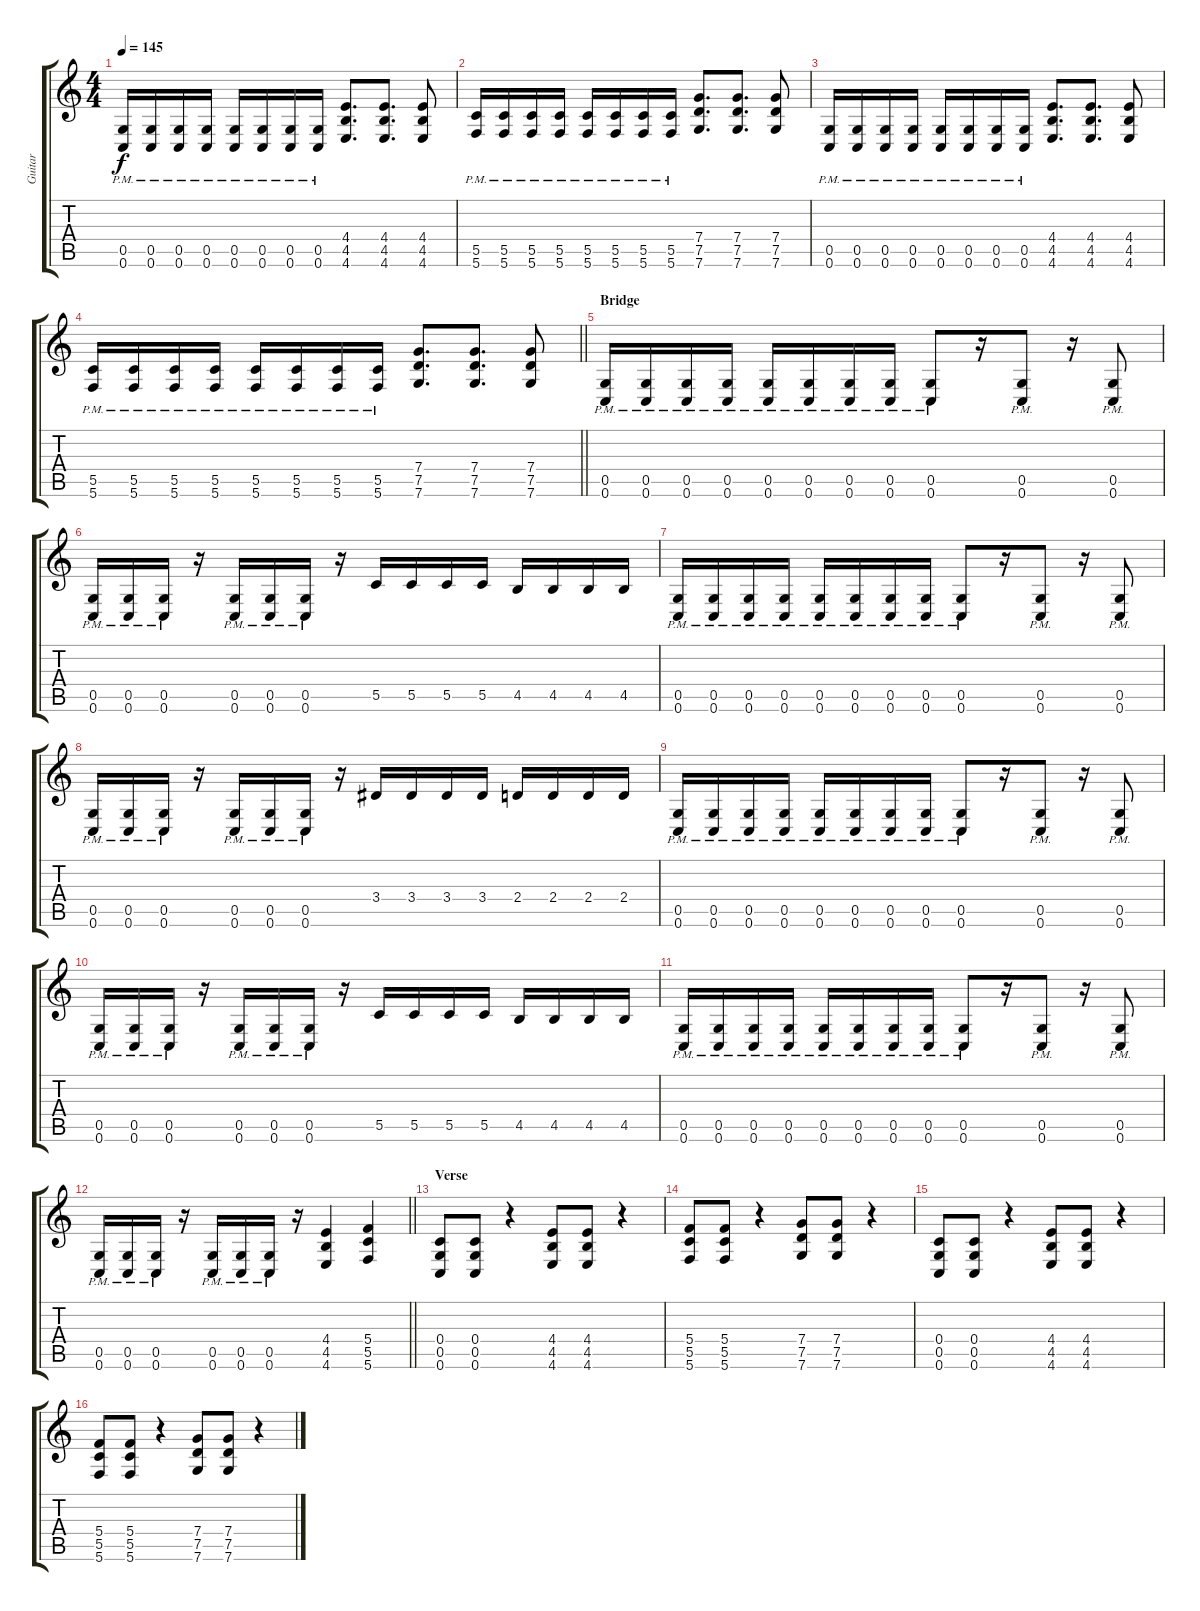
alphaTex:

\track ("Guitar" "Guitar") {instrument overdrivenguitar}
\staff {score tabs}
\tuning (D4 A3 F3 C3 G2 C2) {hide}
\ts (4 4)
\tempo 145
\clef g2
\ks c
(0.5{pm} 0.6{pm}).16{dy f} (0.5{pm} 0.6{pm}).16 (0.5{pm} 0.6{pm}).16 (0.5{pm} 0.6{pm}).16 (0.5{pm} 0.6{pm}).16 (0.5{pm} 0.6{pm}).16 (0.5{pm} 0.6{pm}).16 (0.5{pm} 0.6{pm}).16 (4.4 4.5 4.6).8{d} (4.4 4.5 4.6).8{d} (4.4 4.5 4.6).8 |
(5.5{pm} 5.6{pm}).16 (5.5{pm} 5.6{pm}).16 (5.5{pm} 5.6{pm}).16 (5.5{pm} 5.6{pm}).16 (5.5{pm} 5.6{pm}).16 (5.5{pm} 5.6{pm}).16 (5.5{pm} 5.6{pm}).16 (5.5{pm} 5.6{pm}).16 (7.4 7.5 7.6).8{d} (7.4 7.5 7.6).8{d} (7.4 7.5 7.6).8 |
(0.5{pm} 0.6{pm}).16 (0.5{pm} 0.6{pm}).16 (0.5{pm} 0.6{pm}).16 (0.5{pm} 0.6{pm}).16 (0.5{pm} 0.6{pm}).16 (0.5{pm} 0.6{pm}).16 (0.5{pm} 0.6{pm}).16 (0.5{pm} 0.6{pm}).16 (4.4 4.5 4.6).8{d} (4.4 4.5 4.6).8{d} (4.4 4.5 4.6).8 |
\barLineRight lightlight
(5.5{pm} 5.6{pm}).16 (5.5{pm} 5.6{pm}).16 (5.5{pm} 5.6{pm}).16 (5.5{pm} 5.6{pm}).16 (5.5{pm} 5.6{pm}).16 (5.5{pm} 5.6{pm}).16 (5.5{pm} 5.6{pm}).16 (5.5{pm} 5.6{pm}).16 (7.4 7.5 7.6).8{d} (7.4 7.5 7.6).8{d} (7.4 7.5 7.6).8 |
\section ("" "Bridge")
(0.5{pm} 0.6{pm}).16 (0.5{pm} 0.6{pm}).16 (0.5{pm} 0.6{pm}).16 (0.5{pm} 0.6{pm}).16 (0.5{pm} 0.6{pm}).16 (0.5{pm} 0.6{pm}).16 (0.5{pm} 0.6{pm}).16 (0.5{pm} 0.6{pm}).16 (0.5{pm} 0.6{pm}).8 r.16 (0.5{pm} 0.6{pm}).8 r.16 (0.5{pm} 0.6{pm}).8 |
(0.5{pm} 0.6{pm}).16 (0.5{pm} 0.6{pm}).16 (0.5{pm} 0.6{pm}).16 r.16 (0.5{pm} 0.6{pm}).16 (0.5{pm} 0.6{pm}).16 (0.5{pm} 0.6{pm}).16 r.16 5.5.16 5.5.16 5.5.16 5.5.16 4.5.16 4.5.16 4.5.16 4.5.16 |
(0.5{pm} 0.6{pm}).16 (0.5{pm} 0.6{pm}).16 (0.5{pm} 0.6{pm}).16 (0.5{pm} 0.6{pm}).16 (0.5{pm} 0.6{pm}).16 (0.5{pm} 0.6{pm}).16 (0.5{pm} 0.6{pm}).16 (0.5{pm} 0.6{pm}).16 (0.5{pm} 0.6{pm}).8 r.16 (0.5{pm} 0.6{pm}).8 r.16 (0.5{pm} 0.6{pm}).8 |
(0.5{pm} 0.6{pm}).16 (0.5{pm} 0.6{pm}).16 (0.5{pm} 0.6{pm}).16 r.16 (0.5{pm} 0.6{pm}).16 (0.5{pm} 0.6{pm}).16 (0.5{pm} 0.6{pm}).16 r.16 3.4.16 3.4.16 3.4.16 3.4.16 2.4.16 2.4.16 2.4.16 2.4.16 |
(0.5{pm} 0.6{pm}).16 (0.5{pm} 0.6{pm}).16 (0.5{pm} 0.6{pm}).16 (0.5{pm} 0.6{pm}).16 (0.5{pm} 0.6{pm}).16 (0.5{pm} 0.6{pm}).16 (0.5{pm} 0.6{pm}).16 (0.5{pm} 0.6{pm}).16 (0.5{pm} 0.6{pm}).8 r.16 (0.5{pm} 0.6{pm}).8 r.16 (0.5{pm} 0.6{pm}).8 |
(0.5{pm} 0.6{pm}).16 (0.5{pm} 0.6{pm}).16 (0.5{pm} 0.6{pm}).16 r.16 (0.5{pm} 0.6{pm}).16 (0.5{pm} 0.6{pm}).16 (0.5{pm} 0.6{pm}).16 r.16 5.5.16 5.5.16 5.5.16 5.5.16 4.5.16 4.5.16 4.5.16 4.5.16 |
(0.5{pm} 0.6{pm}).16 (0.5{pm} 0.6{pm}).16 (0.5{pm} 0.6{pm}).16 (0.5{pm} 0.6{pm}).16 (0.5{pm} 0.6{pm}).16 (0.5{pm} 0.6{pm}).16 (0.5{pm} 0.6{pm}).16 (0.5{pm} 0.6{pm}).16 (0.5{pm} 0.6{pm}).8 r.16 (0.5{pm} 0.6{pm}).8 r.16 (0.5{pm} 0.6{pm}).8 |
\barLineRight lightlight
(0.5{pm} 0.6{pm}).16 (0.5{pm} 0.6{pm}).16 (0.5{pm} 0.6{pm}).16 r.16 (0.5{pm} 0.6{pm}).16 (0.5{pm} 0.6{pm}).16 (0.5{pm} 0.6{pm}).16 r.16 (4.4 4.5 4.6).4 (5.4 5.5 5.6).4 |
\section ("" "Verse")
(0.4 0.5 0.6).8 (0.4 0.5 0.6).8 r.4 (4.4 4.5 4.6).8 (4.4 4.5 4.6).8 r.4 |
(5.4 5.5 5.6).8 (5.4 5.5 5.6).8 r.4 (7.4 7.5 7.6).8 (7.4 7.5 7.6).8 r.4 |
(0.4 0.5 0.6).8 (0.4 0.5 0.6).8 r.4 (4.4 4.5 4.6).8 (4.4 4.5 4.6).8 r.4 |
(5.4 5.5 5.6).8 (5.4 5.5 5.6).8 r.4 (7.4 7.5 7.6).8 (7.4 7.5 7.6).8 r.4
